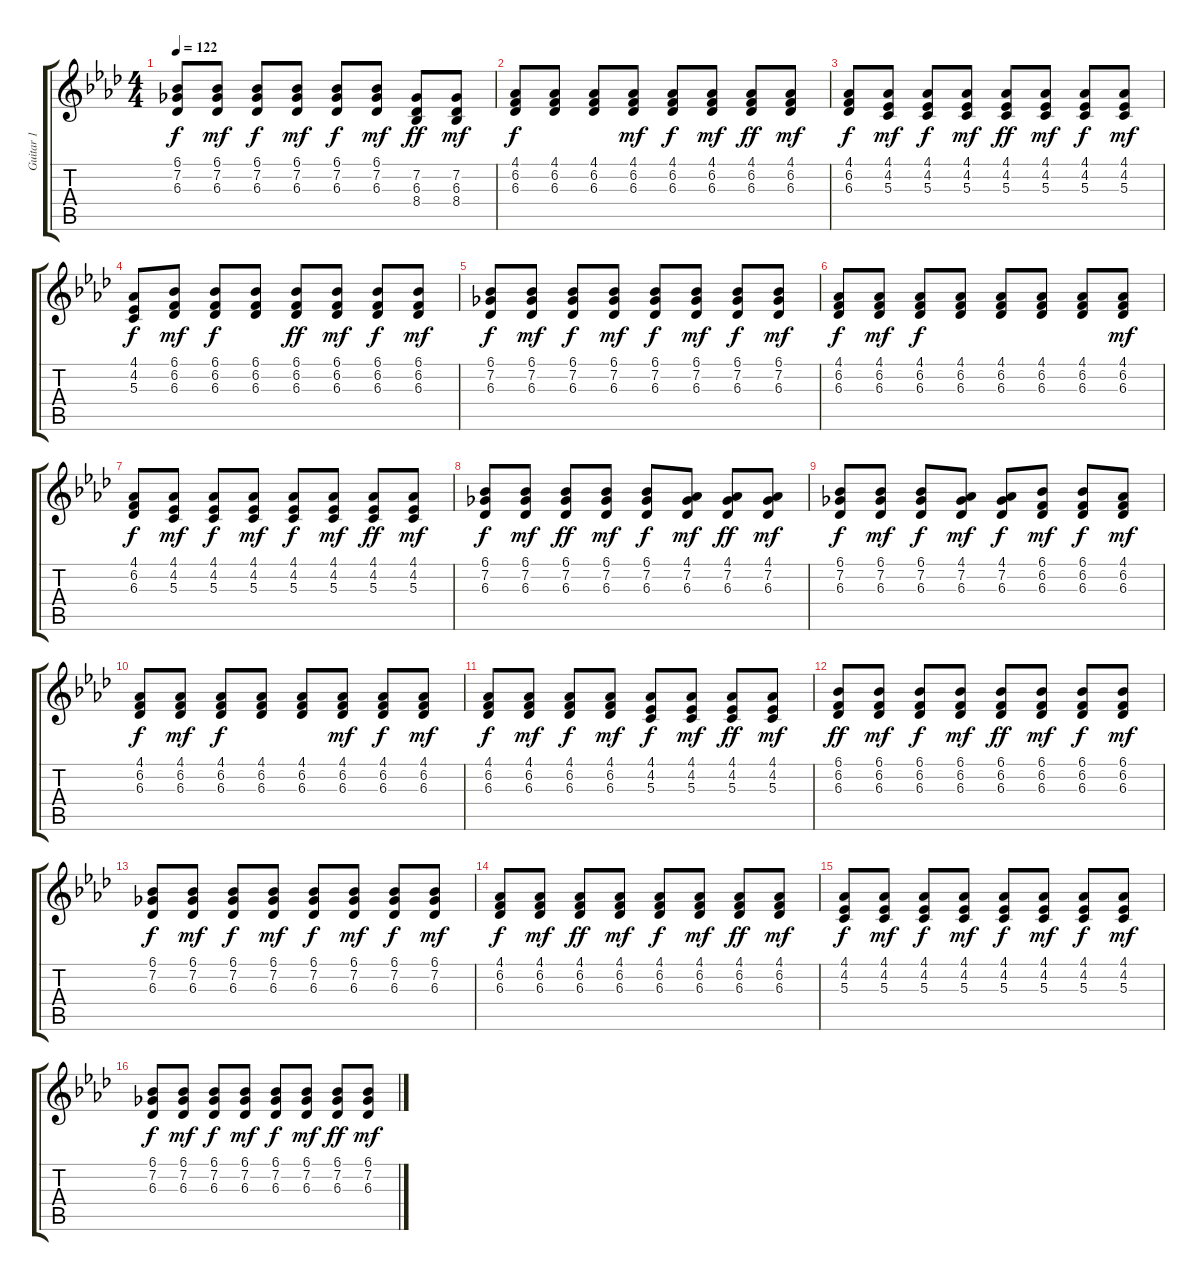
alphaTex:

\track ("Guitar 1" "Guitar 1") {instrument lead1square}
\staff {score tabs}
\tuning (E4 B3 G3 D3 A2 E2) {hide}
\ts (4 4)
\tempo 122
\clef g2
\ks ab
(6.1 7.2 6.3).8{dy f} (6.1 7.2 6.3).8{dy mf} (6.1 7.2 6.3).8{dy f} (6.1 7.2 6.3).8{dy mf} (6.1 7.2 6.3).8{dy f} (6.1 7.2 6.3).8{dy mf} (7.2 6.3 8.4).8{dy ff} (7.2 6.3 8.4).8{dy mf} |
(4.1 6.2 6.3).8{dy f} (4.1 6.2 6.3).8 (4.1 6.2 6.3).8 (4.1 6.2 6.3).8{dy mf} (4.1 6.2 6.3).8{dy f} (4.1 6.2 6.3).8{dy mf} (4.1 6.2 6.3).8{dy ff} (4.1 6.2 6.3).8{dy mf} |
(4.1 6.2 6.3).8{dy f} (4.1 4.2 5.3).8{dy mf} (4.1 4.2 5.3).8{dy f} (4.1 4.2 5.3).8{dy mf} (4.1 4.2 5.3).8{dy ff} (4.1 4.2 5.3).8{dy mf} (4.1 4.2 5.3).8{dy f} (4.1 4.2 5.3).8{dy mf} |
(4.1 4.2 5.3).8{dy f} (6.1 6.2 6.3).8{dy mf} (6.1 6.2 6.3).8{dy f} (6.1 6.2 6.3).8 (6.1 6.2 6.3).8{dy ff} (6.1 6.2 6.3).8{dy mf} (6.1 6.2 6.3).8{dy f} (6.1 6.2 6.3).8{dy mf} |
(6.1 7.2 6.3).8{dy f} (6.1 7.2 6.3).8{dy mf} (6.1 7.2 6.3).8{dy f} (6.1 7.2 6.3).8{dy mf} (6.1 7.2 6.3).8{dy f} (6.1 7.2 6.3).8{dy mf} (6.1 7.2 6.3).8{dy f} (6.1 7.2 6.3).8{dy mf} |
(4.1 6.2 6.3).8{dy f} (4.1 6.2 6.3).8{dy mf} (4.1 6.2 6.3).8{dy f} (4.1 6.2 6.3).8 (4.1 6.2 6.3).8 (4.1 6.2 6.3).8 (4.1 6.2 6.3).8 (4.1 6.2 6.3).8{dy mf} |
(4.1 6.2 6.3).8{dy f} (4.1 4.2 5.3).8{dy mf} (4.1 4.2 5.3).8{dy f} (4.1 4.2 5.3).8{dy mf} (4.1 4.2 5.3).8{dy f} (4.1 4.2 5.3).8{dy mf} (4.1 4.2 5.3).8{dy ff} (4.1 4.2 5.3).8{dy mf} |
(6.1 7.2 6.3).8{dy f} (6.1 7.2 6.3).8{dy mf} (6.1 7.2 6.3).8{dy ff} (6.1 7.2 6.3).8{dy mf} (6.1 7.2 6.3).8{dy f} (4.1 7.2 6.3).8{dy mf} (4.1 7.2 6.3).8{dy ff} (4.1 7.2 6.3).8{dy mf} |
(6.1 7.2 6.3).8{dy f} (6.1 7.2 6.3).8{dy mf} (6.1 7.2 6.3).8{dy f} (4.1 7.2 6.3).8{dy mf} (4.1 7.2 6.3).8{dy f} (6.1 6.2 6.3).8{dy mf} (6.1 6.2 6.3).8{dy f} (4.1 6.2 6.3).8{dy mf} |
(4.1 6.2 6.3).8{dy f} (4.1 6.2 6.3).8{dy mf} (4.1 6.2 6.3).8{dy f} (4.1 6.2 6.3).8 (4.1 6.2 6.3).8 (4.1 6.2 6.3).8{dy mf} (4.1 6.2 6.3).8{dy f} (4.1 6.2 6.3).8{dy mf} |
(4.1 6.2 6.3).8{dy f} (4.1 6.2 6.3).8{dy mf} (4.1 6.2 6.3).8{dy f} (4.1 6.2 6.3).8{dy mf} (4.1 4.2 5.3).8{dy f} (4.1 4.2 5.3).8{dy mf} (4.1 4.2 5.3).8{dy ff} (4.1 4.2 5.3).8{dy mf} |
(6.1 6.2 6.3).8{dy ff} (6.1 6.2 6.3).8{dy mf} (6.1 6.2 6.3).8{dy f} (6.1 6.2 6.3).8{dy mf} (6.1 6.2 6.3).8{dy ff} (6.1 6.2 6.3).8{dy mf} (6.1 6.2 6.3).8{dy f} (6.1 6.2 6.3).8{dy mf} |
(6.1 7.2 6.3).8{dy f} (6.1 7.2 6.3).8{dy mf} (6.1 7.2 6.3).8{dy f} (6.1 7.2 6.3).8{dy mf} (6.1 7.2 6.3).8{dy f} (6.1 7.2 6.3).8{dy mf} (6.1 7.2 6.3).8{dy f} (6.1 7.2 6.3).8{dy mf} |
(4.1 6.2 6.3).8{dy f} (4.1 6.2 6.3).8{dy mf} (4.1 6.2 6.3).8{dy ff} (4.1 6.2 6.3).8{dy mf} (4.1 6.2 6.3).8{dy f} (4.1 6.2 6.3).8{dy mf} (4.1 6.2 6.3).8{dy ff} (4.1 6.2 6.3).8{dy mf} |
(4.1 4.2 5.3).8{dy f} (4.1 4.2 5.3).8{dy mf} (4.1 4.2 5.3).8{dy f} (4.1 4.2 5.3).8{dy mf} (4.1 4.2 5.3).8{dy f} (4.1 4.2 5.3).8{dy mf} (4.1 4.2 5.3).8{dy f} (4.1 4.2 5.3).8{dy mf} |
(6.1 7.2 6.3).8{dy f} (6.1 7.2 6.3).8{dy mf} (6.1 7.2 6.3).8{dy f} (6.1 7.2 6.3).8{dy mf} (6.1 7.2 6.3).8{dy f} (6.1 7.2 6.3).8{dy mf} (6.1 7.2 6.3).8{dy ff} (6.1 7.2 6.3).8{dy mf}
